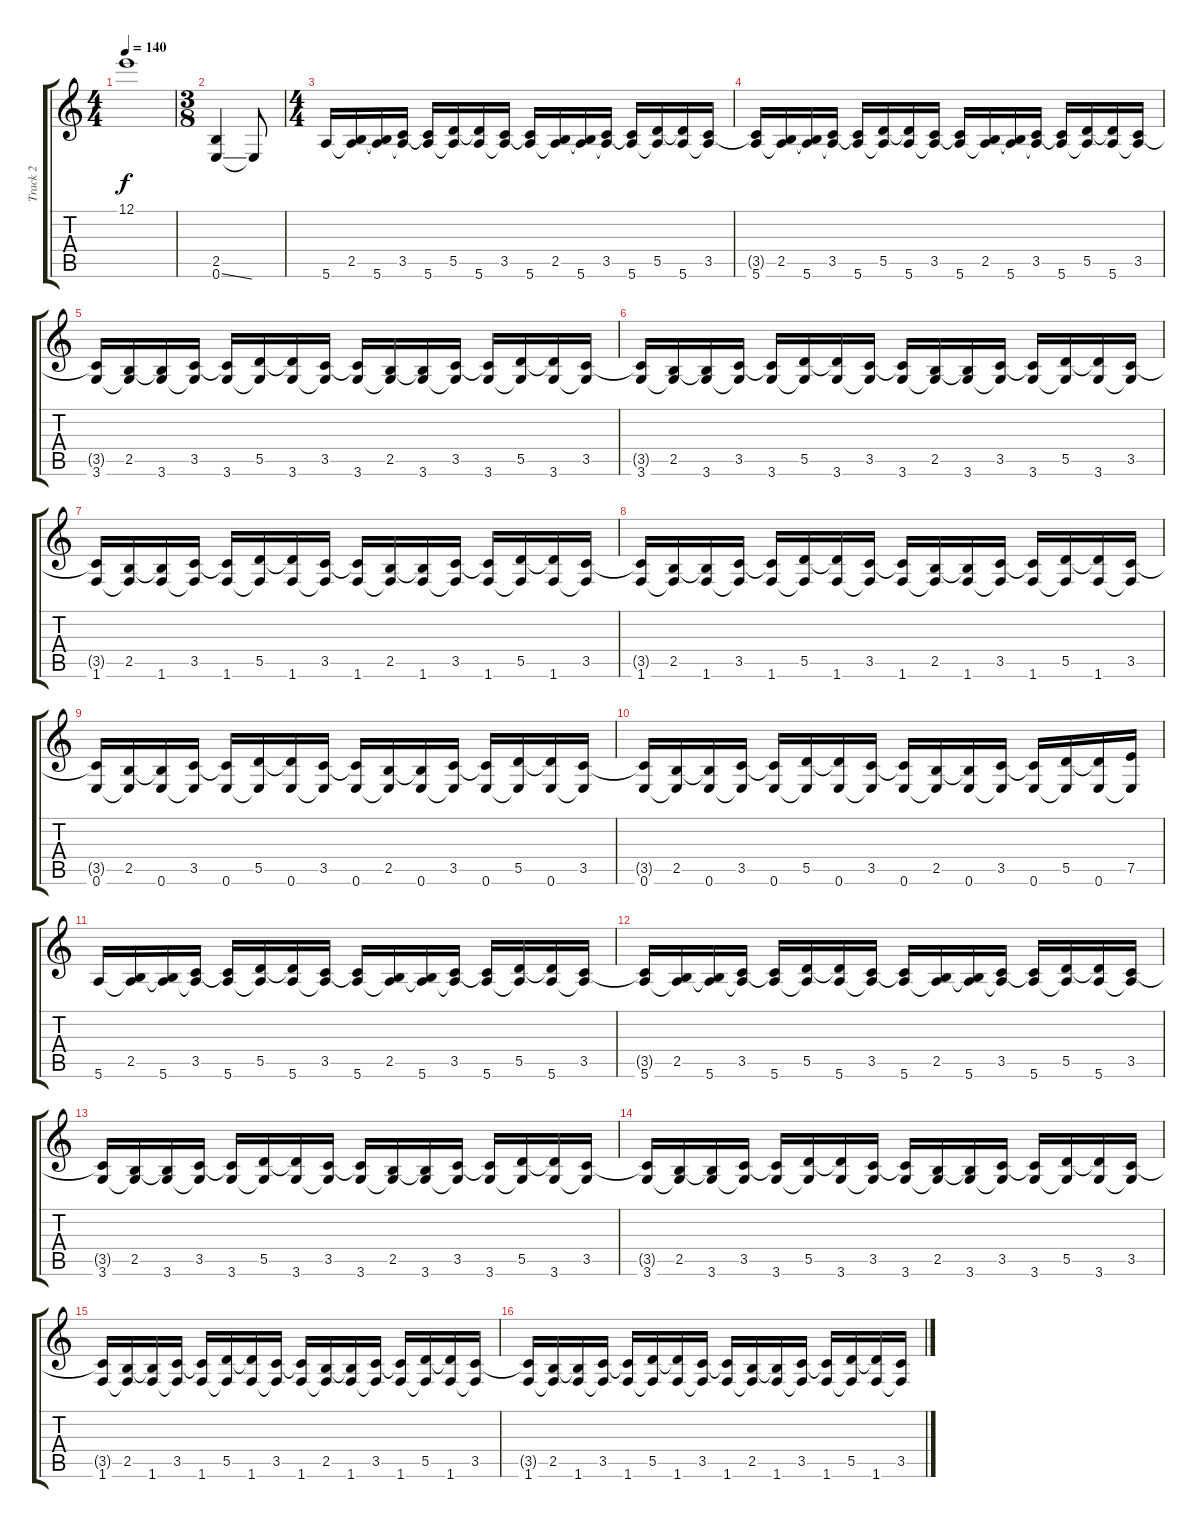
\track ("Track 2" "Track 2") {instrument distortionguitar}
\staff {score tabs}
\tuning (E4 B3 G3 D3 A2 E2) {hide}
\ts (4 4)
\tempo 140
\clef g2
\ks c
12.1{t}.1{dy f} |
\ts (3 8)
(2.5 0.6{ss}).4{instrument distortionguitar} 0.6{t}.8 |
\ts (4 4)
5.6.16 (2.5 5.6{t}).16 (2.5{t} 5.6).16 (3.5 5.6{t}).16 (3.5{t} 5.6).16 (5.5 5.6{t}).16 (5.5{t} 5.6).16 (3.5 5.6{t}).16 (3.5{t} 5.6).16 (2.5 5.6{t}).16 (2.5{t} 5.6).16 (3.5 5.6{t}).16 (3.5{t} 5.6).16 (5.5 5.6{t}).16 (5.5{t} 5.6).16 (3.5 5.6{t}).16 |
(3.5{t} 5.6).16 (2.5 5.6{t}).16 (2.5{t} 5.6).16 (3.5 5.6{t}).16 (3.5{t} 5.6).16 (5.5 5.6{t}).16 (5.5{t} 5.6).16 (3.5 5.6{t}).16 (3.5{t} 5.6).16 (2.5 5.6{t}).16 (2.5{t} 5.6).16 (3.5 5.6{t}).16 (3.5{t} 5.6).16 (5.5 5.6{t}).16 (5.5{t} 5.6).16 (3.5 5.6{t}).16 |
(3.5{t} 3.6).16 (2.5 3.6{t}).16 (2.5{t} 3.6).16 (3.5 3.6{t}).16 (3.5{t} 3.6).16 (5.5 3.6{t}).16 (5.5{t} 3.6).16 (3.5 3.6{t}).16 (3.5{t} 3.6).16 (2.5 3.6{t}).16 (2.5{t} 3.6).16 (3.5 3.6{t}).16 (3.5{t} 3.6).16 (5.5 3.6{t}).16 (5.5{t} 3.6).16 (3.5 3.6{t}).16 |
(3.5{t} 3.6).16 (2.5 3.6{t}).16 (2.5{t} 3.6).16 (3.5 3.6{t}).16 (3.5{t} 3.6).16 (5.5 3.6{t}).16 (5.5{t} 3.6).16 (3.5 3.6{t}).16 (3.5{t} 3.6).16 (2.5 3.6{t}).16 (2.5{t} 3.6).16 (3.5 3.6{t}).16 (3.5{t} 3.6).16 (5.5 3.6{t}).16 (5.5{t} 3.6).16 (3.5 3.6{t}).16 |
(3.5{t} 1.6).16 (2.5 1.6{t}).16 (2.5{t} 1.6).16 (3.5 1.6{t}).16 (3.5{t} 1.6).16 (5.5 1.6{t}).16 (5.5{t} 1.6).16 (3.5 1.6{t}).16 (3.5{t} 1.6).16 (2.5 1.6{t}).16 (2.5{t} 1.6).16 (3.5 1.6{t}).16 (3.5{t} 1.6).16 (5.5 1.6{t}).16 (5.5{t} 1.6).16 (3.5 1.6{t}).16 |
(3.5{t} 1.6).16 (2.5 1.6{t}).16 (2.5{t} 1.6).16 (3.5 1.6{t}).16 (3.5{t} 1.6).16 (5.5 1.6{t}).16 (5.5{t} 1.6).16 (3.5 1.6{t}).16 (3.5{t} 1.6).16 (2.5 1.6{t}).16 (2.5{t} 1.6).16 (3.5 1.6{t}).16 (3.5{t} 1.6).16 (5.5 1.6{t}).16 (5.5{t} 1.6).16 (3.5 1.6{t}).16 |
(3.5{t} 0.6).16 (2.5 0.6{t}).16 (2.5{t} 0.6).16 (3.5 0.6{t}).16 (3.5{t} 0.6).16 (5.5 0.6{t}).16 (5.5{t} 0.6).16 (3.5 0.6{t}).16 (3.5{t} 0.6).16 (2.5 0.6{t}).16 (2.5{t} 0.6).16 (3.5 0.6{t}).16 (3.5{t} 0.6).16 (5.5 0.6{t}).16 (5.5{t} 0.6).16 (3.5 0.6{t}).16 |
(3.5{t} 0.6).16 (2.5 0.6{t}).16 (2.5{t} 0.6).16 (3.5 0.6{t}).16 (3.5{t} 0.6).16 (5.5 0.6{t}).16 (5.5{t} 0.6).16 (3.5 0.6{t}).16 (3.5{t} 0.6).16 (2.5 0.6{t}).16 (2.5{t} 0.6).16 (3.5 0.6{t}).16 (3.5{t} 0.6).16 (5.5 0.6{t}).16 (5.5{t} 0.6).16 (7.5 0.6{t}).16 |
5.6.16 (2.5 5.6{t}).16 (2.5{t} 5.6).16 (3.5 5.6{t}).16 (3.5{t} 5.6).16 (5.5 5.6{t}).16 (5.5{t} 5.6).16 (3.5 5.6{t}).16 (3.5{t} 5.6).16 (2.5 5.6{t}).16 (2.5{t} 5.6).16 (3.5 5.6{t}).16 (3.5{t} 5.6).16 (5.5 5.6{t}).16 (5.5{t} 5.6).16 (3.5 5.6{t}).16 |
(3.5{t} 5.6).16 (2.5 5.6{t}).16 (2.5{t} 5.6).16 (3.5 5.6{t}).16 (3.5{t} 5.6).16 (5.5 5.6{t}).16 (5.5{t} 5.6).16 (3.5 5.6{t}).16 (3.5{t} 5.6).16 (2.5 5.6{t}).16 (2.5{t} 5.6).16 (3.5 5.6{t}).16 (3.5{t} 5.6).16 (5.5 5.6{t}).16 (5.5{t} 5.6).16 (3.5 5.6{t}).16 |
(3.5{t} 3.6).16 (2.5 3.6{t}).16 (2.5{t} 3.6).16 (3.5 3.6{t}).16 (3.5{t} 3.6).16 (5.5 3.6{t}).16 (5.5{t} 3.6).16 (3.5 3.6{t}).16 (3.5{t} 3.6).16 (2.5 3.6{t}).16 (2.5{t} 3.6).16 (3.5 3.6{t}).16 (3.5{t} 3.6).16 (5.5 3.6{t}).16 (5.5{t} 3.6).16 (3.5 3.6{t}).16 |
(3.5{t} 3.6).16 (2.5 3.6{t}).16 (2.5{t} 3.6).16 (3.5 3.6{t}).16 (3.5{t} 3.6).16 (5.5 3.6{t}).16 (5.5{t} 3.6).16 (3.5 3.6{t}).16 (3.5{t} 3.6).16 (2.5 3.6{t}).16 (2.5{t} 3.6).16 (3.5 3.6{t}).16 (3.5{t} 3.6).16 (5.5 3.6{t}).16 (5.5{t} 3.6).16 (3.5 3.6{t}).16 |
(3.5{t} 1.6).16 (2.5 1.6{t}).16 (2.5{t} 1.6).16 (3.5 1.6{t}).16 (3.5{t} 1.6).16 (5.5 1.6{t}).16 (5.5{t} 1.6).16 (3.5 1.6{t}).16 (3.5{t} 1.6).16 (2.5 1.6{t}).16 (2.5{t} 1.6).16 (3.5 1.6{t}).16 (3.5{t} 1.6).16 (5.5 1.6{t}).16 (5.5{t} 1.6).16 (3.5 1.6{t}).16 |
(3.5{t} 1.6).16 (2.5 1.6{t}).16 (2.5{t} 1.6).16 (3.5 1.6{t}).16 (3.5{t} 1.6).16 (5.5 1.6{t}).16 (5.5{t} 1.6).16 (3.5 1.6{t}).16 (3.5{t} 1.6).16 (2.5 1.6{t}).16 (2.5{t} 1.6).16 (3.5 1.6{t}).16 (3.5{t} 1.6).16 (5.5 1.6{t}).16 (5.5{t} 1.6).16 (3.5 1.6{t}).16
